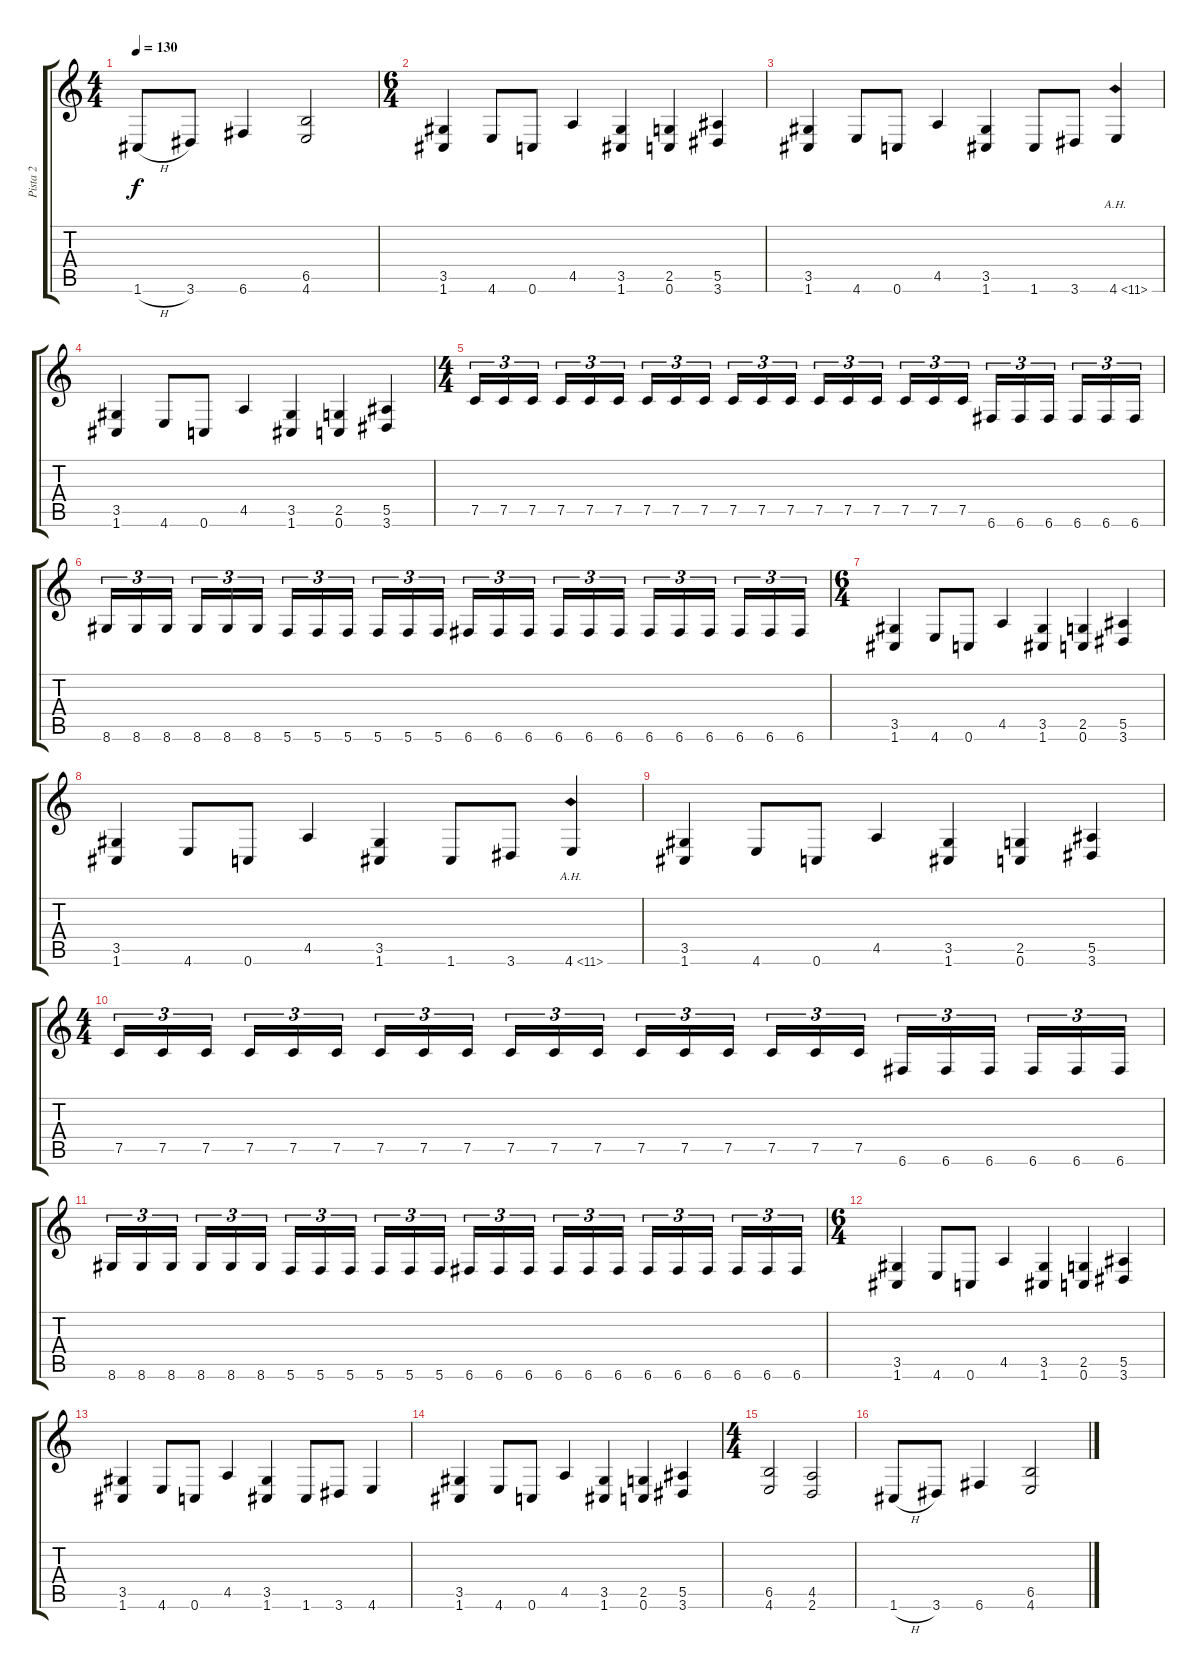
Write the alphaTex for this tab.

\track ("Pista 2" "Pista 2") {instrument distortionguitar}
\staff {score tabs}
\tuning (C4 G3 Eb3 Bb2 F2 C2) {hide}
\ts (4 4)
\tempo 130
\clef g2
\ks c
1.6{h}.8{dy f} 3.6.8 6.6.4 (6.5 4.6).2 |
\ts (6 4)
(3.5 1.6).4 4.6.8 0.6.8 4.5.4 (3.5 1.6).4 (2.5 0.6).4 (5.5 3.6).4 |
(3.5 1.6).4 4.6.8 0.6.8 4.5.4 (3.5 1.6).4 1.6.8 3.6.8 4.6{ah 7}.4 |
(3.5 1.6).4 4.6.8 0.6.8 4.5.4 (3.5 1.6).4 (2.5 0.6).4 (5.5 3.6).4 |
\ts (4 4)
7.5.16{tu (3 2)} 7.5.16{tu (3 2)} 7.5.16{tu (3 2)} 7.5.16{tu (3 2)} 7.5.16{tu (3 2)} 7.5.16{tu (3 2)} 7.5.16{tu (3 2)} 7.5.16{tu (3 2)} 7.5.16{tu (3 2)} 7.5.16{tu (3 2)} 7.5.16{tu (3 2)} 7.5.16{tu (3 2)} 7.5.16{tu (3 2)} 7.5.16{tu (3 2)} 7.5.16{tu (3 2)} 7.5.16{tu (3 2)} 7.5.16{tu (3 2)} 7.5.16{tu (3 2)} 6.6.16{tu (3 2)} 6.6.16{tu (3 2)} 6.6.16{tu (3 2)} 6.6.16{tu (3 2)} 6.6.16{tu (3 2)} 6.6.16{tu (3 2)} |
8.6.16{tu (3 2)} 8.6.16{tu (3 2)} 8.6.16{tu (3 2)} 8.6.16{tu (3 2)} 8.6.16{tu (3 2)} 8.6.16{tu (3 2)} 5.6.16{tu (3 2)} 5.6.16{tu (3 2)} 5.6.16{tu (3 2)} 5.6.16{tu (3 2)} 5.6.16{tu (3 2)} 5.6.16{tu (3 2)} 6.6.16{tu (3 2)} 6.6.16{tu (3 2)} 6.6.16{tu (3 2)} 6.6.16{tu (3 2)} 6.6.16{tu (3 2)} 6.6.16{tu (3 2)} 6.6.16{tu (3 2)} 6.6.16{tu (3 2)} 6.6.16{tu (3 2)} 6.6.16{tu (3 2)} 6.6.16{tu (3 2)} 6.6.16{tu (3 2)} |
\ts (6 4)
(3.5 1.6).4 4.6.8 0.6.8 4.5.4 (3.5 1.6).4 (2.5 0.6).4 (5.5 3.6).4 |
(3.5 1.6).4 4.6.8 0.6.8 4.5.4 (3.5 1.6).4 1.6.8 3.6.8 4.6{ah 7}.4 |
(3.5 1.6).4 4.6.8 0.6.8 4.5.4 (3.5 1.6).4 (2.5 0.6).4 (5.5 3.6).4 |
\ts (4 4)
7.5.16{tu (3 2)} 7.5.16{tu (3 2)} 7.5.16{tu (3 2)} 7.5.16{tu (3 2)} 7.5.16{tu (3 2)} 7.5.16{tu (3 2)} 7.5.16{tu (3 2)} 7.5.16{tu (3 2)} 7.5.16{tu (3 2)} 7.5.16{tu (3 2)} 7.5.16{tu (3 2)} 7.5.16{tu (3 2)} 7.5.16{tu (3 2)} 7.5.16{tu (3 2)} 7.5.16{tu (3 2)} 7.5.16{tu (3 2)} 7.5.16{tu (3 2)} 7.5.16{tu (3 2)} 6.6.16{tu (3 2)} 6.6.16{tu (3 2)} 6.6.16{tu (3 2)} 6.6.16{tu (3 2)} 6.6.16{tu (3 2)} 6.6.16{tu (3 2)} |
8.6.16{tu (3 2)} 8.6.16{tu (3 2)} 8.6.16{tu (3 2)} 8.6.16{tu (3 2)} 8.6.16{tu (3 2)} 8.6.16{tu (3 2)} 5.6.16{tu (3 2)} 5.6.16{tu (3 2)} 5.6.16{tu (3 2)} 5.6.16{tu (3 2)} 5.6.16{tu (3 2)} 5.6.16{tu (3 2)} 6.6.16{tu (3 2)} 6.6.16{tu (3 2)} 6.6.16{tu (3 2)} 6.6.16{tu (3 2)} 6.6.16{tu (3 2)} 6.6.16{tu (3 2)} 6.6.16{tu (3 2)} 6.6.16{tu (3 2)} 6.6.16{tu (3 2)} 6.6.16{tu (3 2)} 6.6.16{tu (3 2)} 6.6.16{tu (3 2)} |
\ts (6 4)
(3.5 1.6).4 4.6.8 0.6.8 4.5.4 (3.5 1.6).4 (2.5 0.6).4 (5.5 3.6).4 |
(3.5 1.6).4 4.6.8 0.6.8 4.5.4 (3.5 1.6).4 1.6.8 3.6.8 4.6.4 |
(3.5 1.6).4 4.6.8 0.6.8 4.5.4 (3.5 1.6).4 (2.5 0.6).4 (5.5 3.6).4 |
\ts (4 4)
(6.5 4.6).2 (4.5 2.6).2 |
1.6{h}.8 3.6.8 6.6.4 (6.5 4.6).2
